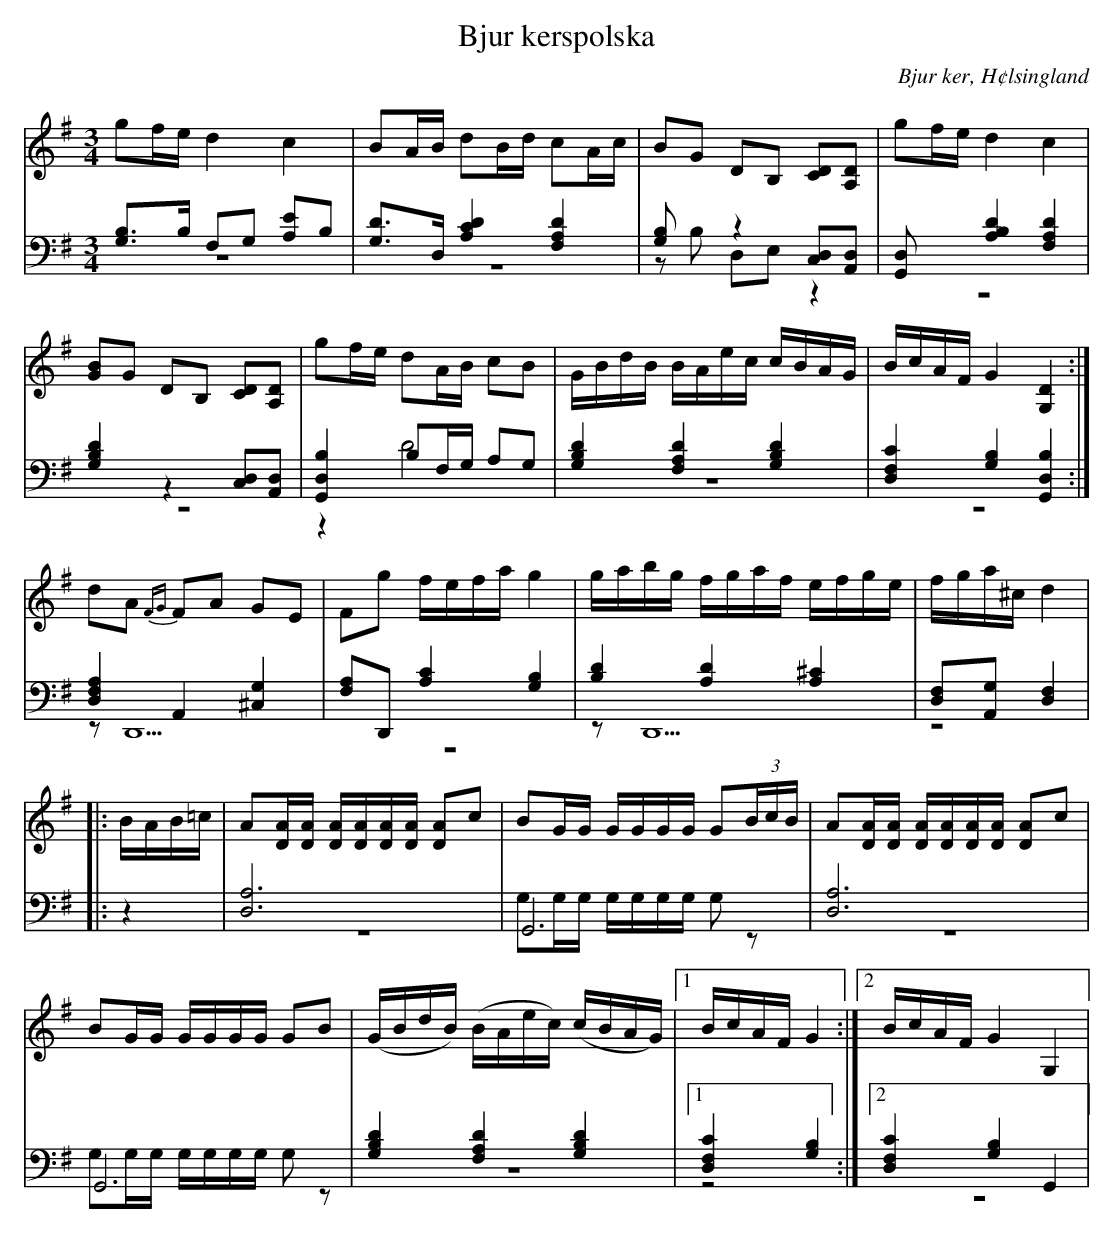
X:1
T: Bjur kerspolska
O: Bjur ker, H¢lsingland
M: 3/4
L: 1/8
K: G
V:1
V:2
V:3 merge
V:1
gf/e/ d2 c2|BA/B/ dB/d/ cA/c/| BG DB, [CD][A,D]|gf/e/ d2 c2|
[GB]G DB, [CD][A,D] |gf/e/ dA/B/ cB|G/B/d/B/ B/A/e/c/ c/B/A/G/|B/c/A/F/ G2 [G,2D2]:|
dA {FG}FA GE|Fg f/e/f/a/ g2|g/a/b/g/ f/g/a/f/ e/f/g/e/ |f/g/a/^c/ d2 |
|:B/A/B/=c/|A[D/A/][D/A/] [D/A/][D/A/][D/A/][D/A/] [DA]c|BG/G/ G/G/G/G/ G(3B/c/B/|A[D/A/][D/A/] [D/A/][D/A/][D/A/][D/A/] [DA]c|
BG/G/ G/G/G/G/ GB|(G/B/d/B/) (B/A/e/c/) (c/B/A/G/)|1 B/c/A/F/ G2:|2 B/c/A/F/ G2 G,2|
V:2 clef=bass
[G,B,]>B, F,G, [A,E]B,|[G,D]>D, [A,2C2D2] [F,2A,2 D2]|[G,2B,] z2 [C,D,][A,,D,]|[G,,2D,] [A,2B,2D2] [F,2A,2 D2]|
[G,2B,2D2] z2 [C,D,][A,,D,]|[G,,2D,2B,2] B,F,/G,/ A,G,|[G,2B,2D2] [F,2A,2 D2] [G,2B,2D2]|[D,2F,2C2] [G,2B,2][G,,2D,2B,2]:|
[D,2F,2A,2] A,,2 [^C,2G,2]|[F,A,]D,, [A,2C2] [G,2B,2]|[B,2D2] [A,2D2] [A,2^C2]|[D,F,][A,,G,] [D,2F,2]|
|:z2|[D,6A,6]|G,,6|[D,6A,6]|
G,,6|[G,2B,2D2] [F,2A,2 D2] [G,2B,2D2]|1 [D,2F,2C2] [G,2B,2] :|2 [D,2F,2C2] [G,2B,2] G,,2|
V:3  clef=bass
z6|z6|zB, D,E, z2|z6|
z6 |z2 D4|z6|z6:|
zD,,5|z6|zD,,5|z4|
|:z2|z6|G,G,/G,/ G,/G,/G,/G,/ G,z|z6 |
G,G,/G,/ G,/G,/G,/G,/ G,z|z6|1 z4:|2 z6|
